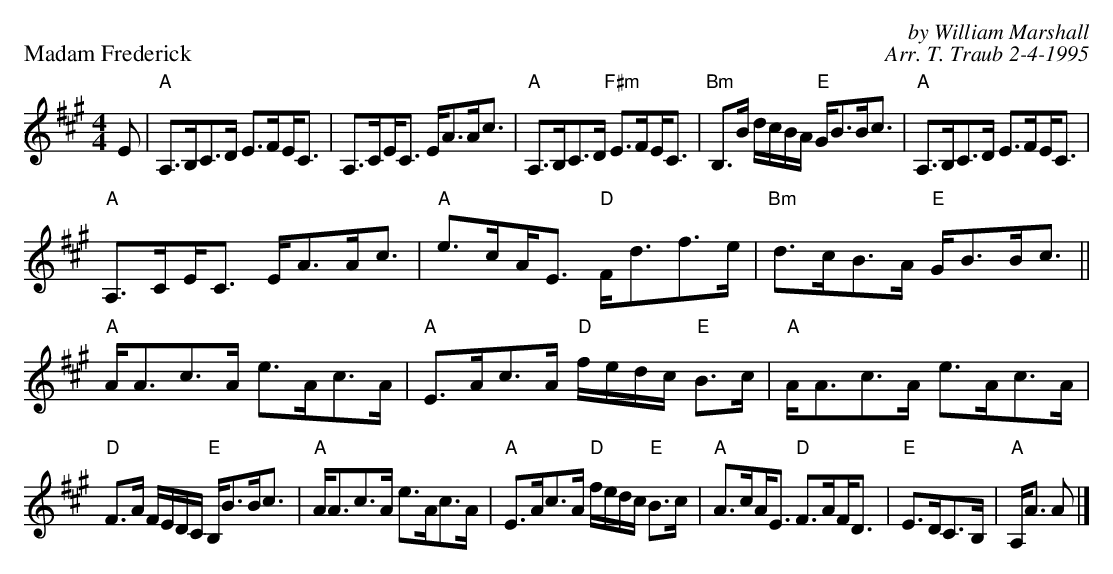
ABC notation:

X:1
P: Madam Frederick
C: by William Marshall
C: Arr. T. Traub 2-4-1995
K: A
M: 4/4
L: 1/8
E|"A"A,>B,C>D E>F!beambr1!E<C|A,>C!beambr1!E<C E<AA<c|"A"A,>B,C>D "F#m"E>F!beambr1!E<C|"Bm"B,>B d/c/B/A/ "E"G<BB<c|"A"A,>B,C>D E>F!beambr1!E<C|
"A"A,>C!beambr1!E<C E<AA<c|"A"e>c!beambr1!A<E "D"F<df>e|"Bm"d>cB>A "E"G<BB<c||"A"A<Ac>A e>Ac>A|"A"E>Ac>A "D"f/e/d/c/ "E"B>c|"A"A<Ac>A e>Ac>A|
"D"F>A F/E/D/C/ "E"B,<BB<c|"A"A<Ac>A e>Ac>A|"A"E>Ac>A "D"f/e/d/c/ "E"B>c|"A"A>c!beambr1!A<E "D"F>A!beambr1!F<D|"E"E>DC>B, |"A"A,<A A |]
